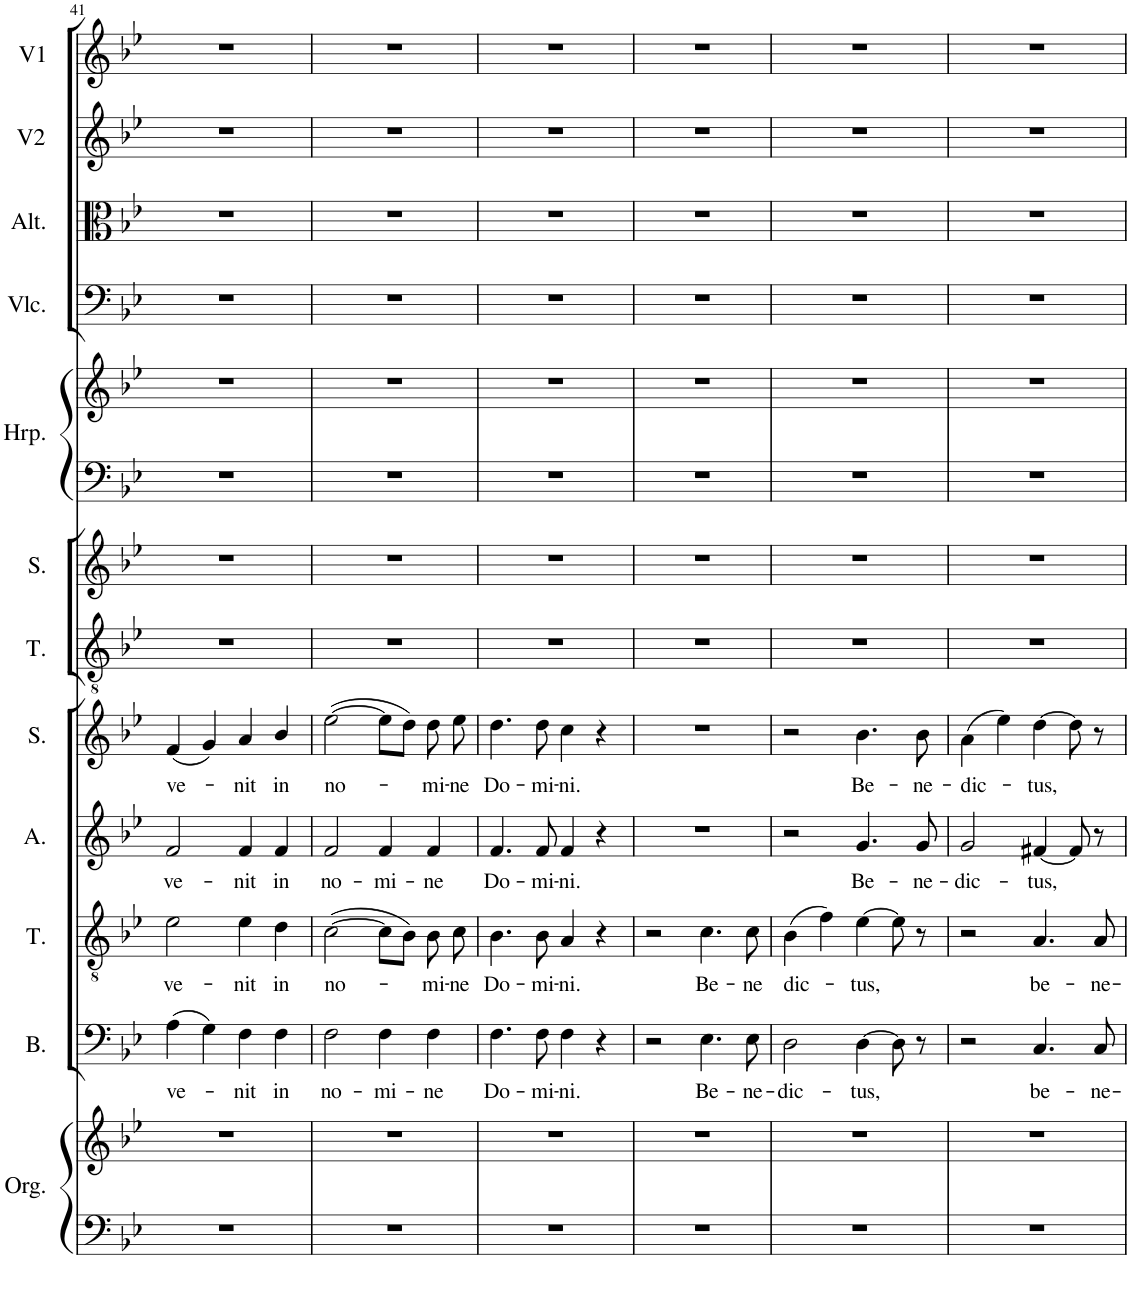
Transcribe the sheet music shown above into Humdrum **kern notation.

**kern	**kern	**kern	**text	**kern	**text	**kern	**text	**kern	**text	**kern	**kern	**kern	**kern	**kern	**kern	**kern	**kern
*part12	*part12	*part11	*part11	*part10	*part10	*part9	*part9	*part8	*part8	*part7	*part6	*part5	*part5	*part4	*part3	*part2	*part1
*staff14	*staff13	*staff12	*staff12	*staff11	*staff11	*staff10	*staff10	*staff9	*staff9	*staff8	*staff7	*staff6	*staff5	*staff4	*staff3	*staff2	*staff1
*I"Orgue	*	*I"Bass	*	*I"Ténor	*	*I"Alto	*	*I"Soprano	*	*I"Ténor Solo	*I"Soprano Solo	*I"Harpe	*	*I"Violoncelle	*I"Alto	*I"Violon 2	*I"Violon 1
*I'Org.	*	*I'B.	*	*I'T.	*	*I'A.	*	*I'S.	*	*I'T.	*I'S.	*I'Hrp.	*	*I'Vlc.	*I'Alt.	*I'V2	*I'V1
!!LO:PB:g=z
*clefF4	*clefG2	*clefF4	*	*clefGv2	*	*clefG2	*	*clefG2	*	*clefGv2	*clefG2	*clefF4	*clefG2	*clefF4	*clefC3	*clefG2	*clefG2
*k[b-e-]	*k[b-e-]	*k[b-e-]	*	*k[b-e-]	*	*k[b-e-]	*	*k[b-e-]	*	*k[b-e-]	*k[b-e-]	*k[b-e-]	*k[b-e-]	*k[b-e-]	*k[b-e-]	*k[b-e-]	*k[b-e-]
*M4/4	*M4/4	*M4/4	*	*M4/4	*	*M4/4	*	*M4/4	*	*M4/4	*M4/4	*M4/4	*M4/4	*M4/4	*M4/4	*M4/4	*M4/4
=41	=41	=41	=41	=41	=41	=41	=41	=41	=41	=41	=41	=41	=41	=41	=41	=41	=41
!	!	!	!LO:LY:b	!	!LO:LY:b	!	!LO:LY:b	!	!LO:LY:b	!	!	!	!	!	!	!	!
1r	1r	(4A\	ve-	2e-\	ve-	2f/	ve-	(4f/	ve-	1r	1r	1r	1r	1r	1r	1r	1r
.	.	4G\)	.	.	.	.	.	4g/)	.	.	.	.	.	.	.	.	.
!	!	!	!LO:LY:b	!	!LO:LY:b	!	!LO:LY:b	!	!LO:LY:b	!	!	!	!	!	!	!	!
.	.	4F\	-nit	4e-\	-nit	4f/	-nit	4a/	-nit	.	.	.	.	.	.	.	.
!	!	!	!LO:LY:b	!	!LO:LY:b	!	!LO:LY:b	!	!LO:LY:b	!	!	!	!	!	!	!	!
.	.	4F\	in	4d\	in	4f/	in	4b-/	in	.	.	.	.	.	.	.	.
=42	=42	=42	=42	=42	=42	=42	=42	=42	=42	=42	=42	=42	=42	=42	=42	=42	=42
!	!	!	!LO:LY:b	!	!LO:LY:b	!	!LO:LY:b	!	!LO:LY:b	!	!	!	!	!	!	!	!
1r	1r	2F\	no-	([2c\	no-	2f/	no-	([2ee-\	no-	1r	1r	1r	1r	1r	1r	1r	1r
!	!	!	!LO:LY:b	!	!	!	!LO:LY:b	!	!	!	!	!	!	!	!	!	!
.	.	4F\	-mi-	8c\L]	.	4f/	-mi-	8ee-\L]	.	.	.	.	.	.	.	.	.
.	.	.	.	8B-\J)	.	.	.	8dd\J)	.	.	.	.	.	.	.	.	.
!	!	!	!LO:LY:b	!	!LO:LY:b	!	!LO:LY:b	!	!LO:LY:b	!	!	!	!	!	!	!	!
.	.	4F\	-ne	8B-\	-mi-	4f/	-ne	8dd\	-mi-	.	.	.	.	.	.	.	.
!	!	!	!	!	!LO:LY:b	!	!	!	!LO:LY:b	!	!	!	!	!	!	!	!
.	.	.	.	8c\	-ne	.	.	8ee-\	-ne	.	.	.	.	.	.	.	.
=43	=43	=43	=43	=43	=43	=43	=43	=43	=43	=43	=43	=43	=43	=43	=43	=43	=43
!	!	!	!LO:LY:b	!	!LO:LY:b	!	!LO:LY:b	!	!LO:LY:b	!	!	!	!	!	!	!	!
1r	1r	4.F\	Do-	4.B-\	Do-	4.f/	Do-	4.dd\	Do-	1r	1r	1r	1r	1r	1r	1r	1r
!	!	!	!LO:LY:b	!	!LO:LY:b	!	!LO:LY:b	!	!LO:LY:b	!	!	!	!	!	!	!	!
.	.	8F\	-mi-	8B-\	-mi-	8f/	-mi-	8dd\	-mi-	.	.	.	.	.	.	.	.
!	!	!	!LO:LY:b	!	!LO:LY:b	!	!LO:LY:b	!	!LO:LY:b	!	!	!	!	!	!	!	!
.	.	4F\	-ni.	4A/	-ni.	4f/	-ni.	4cc\	-ni.	.	.	.	.	.	.	.	.
.	.	4r	.	4r	.	4r	.	4r	.	.	.	.	.	.	.	.	.
=44	=44	=44	=44	=44	=44	=44	=44	=44	=44	=44	=44	=44	=44	=44	=44	=44	=44
1r	1r	2r	.	2r	.	1r	.	1r	.	1r	1r	1r	1r	1r	1r	1r	1r
!	!	!	!LO:LY:b	!	!LO:LY:b	!	!	!	!	!	!	!	!	!	!	!	!
.	.	4.E-\	Be-	4.c\	Be-	.	.	.	.	.	.	.	.	.	.	.	.
!	!	!	!LO:LY:b	!	!LO:LY:b	!	!	!	!	!	!	!	!	!	!	!	!
.	.	8E-\	-ne-	8c\	-ne	.	.	.	.	.	.	.	.	.	.	.	.
=45	=45	=45	=45	=45	=45	=45	=45	=45	=45	=45	=45	=45	=45	=45	=45	=45	=45
!	!	!	!LO:LY:b	!	!LO:LY:b	!	!	!	!	!	!	!	!	!	!	!	!
1r	1r	2D\	-dic-	(4B-\	dic-	2r	.	2r	.	1r	1r	1r	1r	1r	1r	1r	1r
.	.	.	.	4f\)	.	.	.	.	.	.	.	.	.	.	.	.	.
!	!	!	!LO:LY:b	!	!LO:LY:b	!	!LO:LY:b	!	!LO:LY:b	!	!	!	!	!	!	!	!
.	.	[4D\	-tus,	[4e-\	-tus,	4.g/	Be-	4.b-\	Be-	.	.	.	.	.	.	.	.
.	.	8D\]	.	8e-\]	.	.	.	.	.	.	.	.	.	.	.	.	.
!	!	!	!	!	!	!	!LO:LY:b	!	!LO:LY:b	!	!	!	!	!	!	!	!
.	.	8r	.	8r	.	8g/	-ne-	8b-\	-ne-	.	.	.	.	.	.	.	.
=46	=46	=46	=46	=46	=46	=46	=46	=46	=46	=46	=46	=46	=46	=46	=46	=46	=46
!	!	!	!	!	!	!	!LO:LY:b	!	!LO:LY:b	!	!	!	!	!	!	!	!
1r	1r	2r	.	2r	.	2g/	-dic-	(4a\	-dic-	1r	1r	1r	1r	1r	1r	1r	1r
.	.	.	.	.	.	.	.	4ee-\)	.	.	.	.	.	.	.	.	.
!	!	!	!LO:LY:b	!	!LO:LY:b	!	!LO:LY:b	!	!LO:LY:b	!	!	!	!	!	!	!	!
.	.	4.C/	be-	4.A/	be-	[4f#X/	-tus,	[4dd\	-tus,	.	.	.	.	.	.	.	.
.	.	.	.	.	.	8f#/]	.	8dd\]	.	.	.	.	.	.	.	.	.
!	!	!	!LO:LY:b	!	!LO:LY:b	!	!	!	!	!	!	!	!	!	!	!	!
.	.	8C/	-ne-	8A/	-ne-	8r	.	8r	.	.	.	.	.	.	.	.	.
=	=	=	=	=	=	=	=	=	=	=	=	=	=	=	=	=	=
*-	*-	*-	*-	*-	*-	*-	*-	*-	*-	*-	*-	*-	*-	*-	*-	*-	*-
